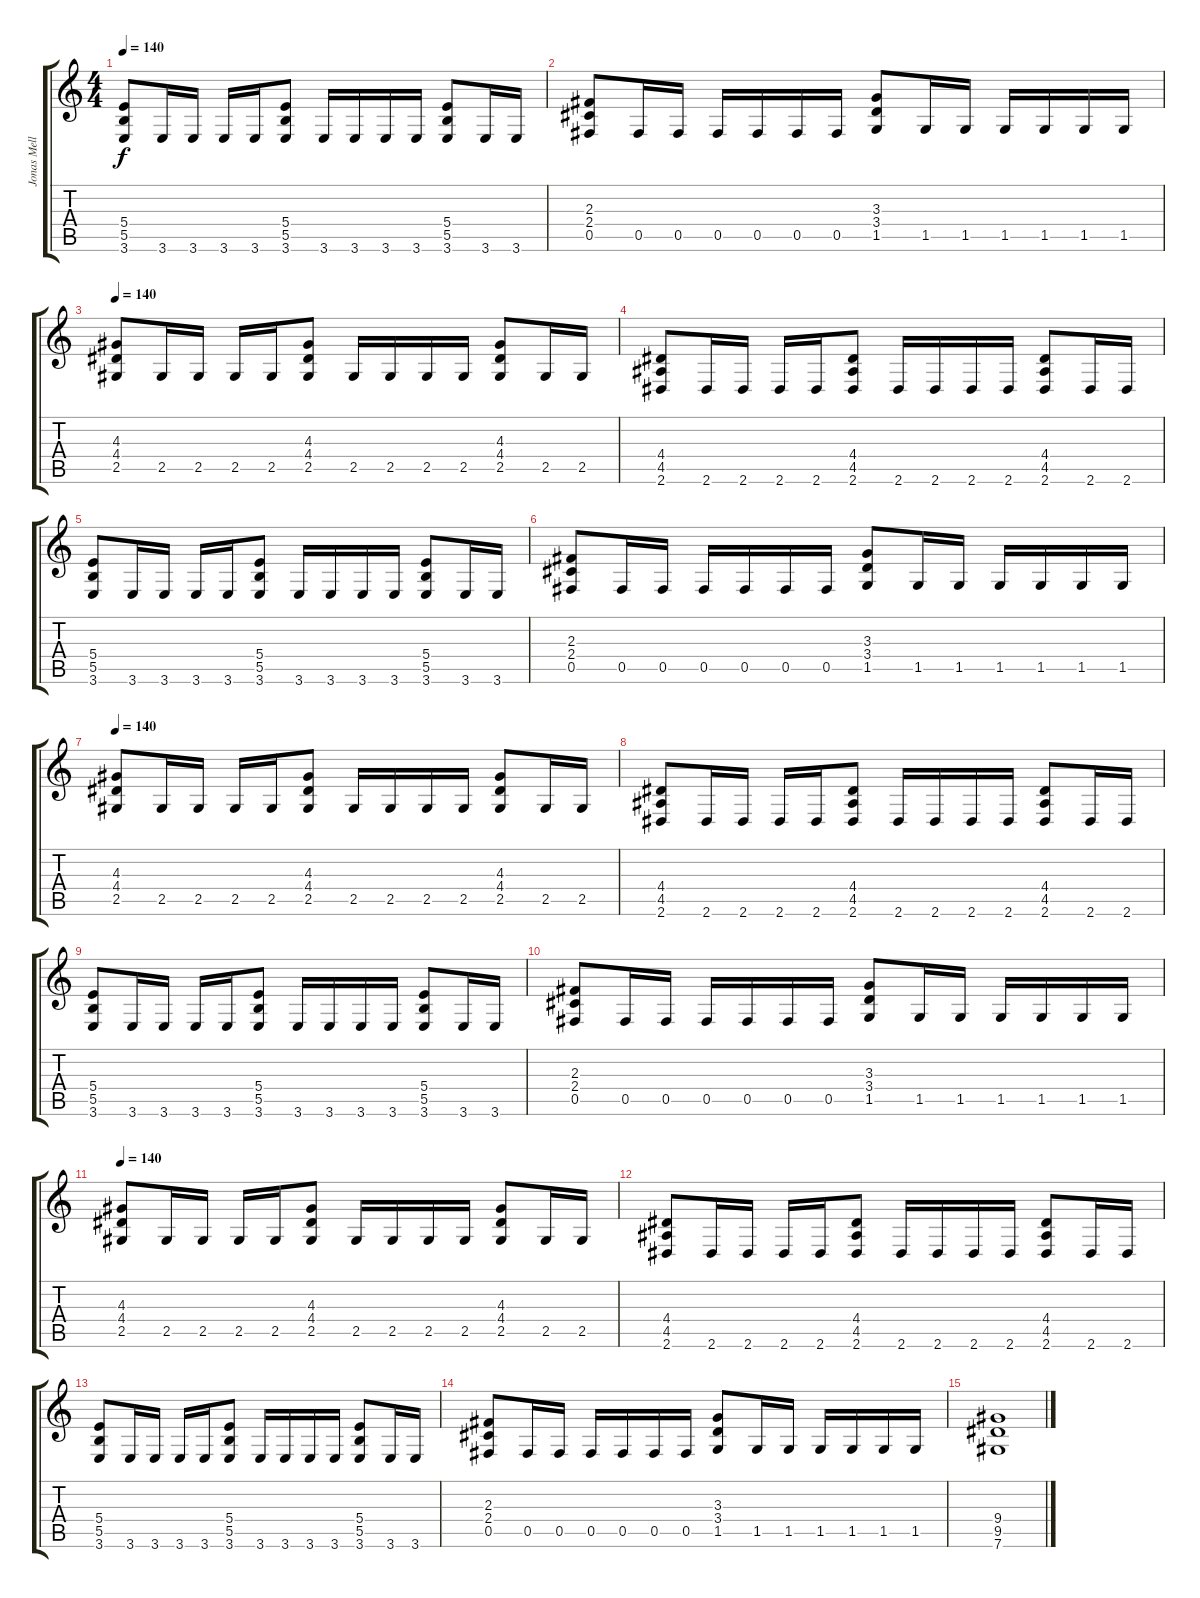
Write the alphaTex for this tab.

\track ("Jonas Mellberg (Guitar)" "Jonas Mell") {instrument distortionguitar}
\staff {score tabs}
\tuning (Db4 Ab3 E3 B2 Gb2 Db2) {hide}
\ts (4 4)
\tempo 140
\clef g2
\ks c
(5.4 5.5 3.6).8{dy f} 3.6.16 3.6.16 3.6.16 3.6.16 (5.4 5.5 3.6).8 3.6.16 3.6.16 3.6.16 3.6.16 (5.4 5.5 3.6).8 3.6.16 3.6.16 |
(2.3 2.4 0.5).8 0.5.16 0.5.16 0.5.16 0.5.16 0.5.16 0.5.16 (3.3 3.4 1.5).8 1.5.16 1.5.16 1.5.16 1.5.16 1.5.16 1.5.16 |
\tempo 140
(4.3 4.4 2.5).8 2.5.16 2.5.16 2.5.16 2.5.16 (4.3 4.4 2.5).8 2.5.16 2.5.16 2.5.16 2.5.16 (4.3 4.4 2.5).8 2.5.16 2.5.16 |
(4.4 4.5 2.6).8 2.6.16 2.6.16 2.6.16 2.6.16 (4.4 4.5 2.6).8 2.6.16 2.6.16 2.6.16 2.6.16 (4.4 4.5 2.6).8 2.6.16 2.6.16 |
(5.4 5.5 3.6).8 3.6.16 3.6.16 3.6.16 3.6.16 (5.4 5.5 3.6).8 3.6.16 3.6.16 3.6.16 3.6.16 (5.4 5.5 3.6).8 3.6.16 3.6.16 |
(2.3 2.4 0.5).8 0.5.16 0.5.16 0.5.16 0.5.16 0.5.16 0.5.16 (3.3 3.4 1.5).8 1.5.16 1.5.16 1.5.16 1.5.16 1.5.16 1.5.16 |
\tempo 140
(4.3 4.4 2.5).8 2.5.16 2.5.16 2.5.16 2.5.16 (4.3 4.4 2.5).8 2.5.16 2.5.16 2.5.16 2.5.16 (4.3 4.4 2.5).8 2.5.16 2.5.16 |
(4.4 4.5 2.6).8 2.6.16 2.6.16 2.6.16 2.6.16 (4.4 4.5 2.6).8 2.6.16 2.6.16 2.6.16 2.6.16 (4.4 4.5 2.6).8 2.6.16 2.6.16 |
(5.4 5.5 3.6).8 3.6.16 3.6.16 3.6.16 3.6.16 (5.4 5.5 3.6).8 3.6.16 3.6.16 3.6.16 3.6.16 (5.4 5.5 3.6).8 3.6.16 3.6.16 |
(2.3 2.4 0.5).8 0.5.16 0.5.16 0.5.16 0.5.16 0.5.16 0.5.16 (3.3 3.4 1.5).8 1.5.16 1.5.16 1.5.16 1.5.16 1.5.16 1.5.16 |
\tempo 140
(4.3 4.4 2.5).8 2.5.16 2.5.16 2.5.16 2.5.16 (4.3 4.4 2.5).8 2.5.16 2.5.16 2.5.16 2.5.16 (4.3 4.4 2.5).8 2.5.16 2.5.16 |
(4.4 4.5 2.6).8 2.6.16 2.6.16 2.6.16 2.6.16 (4.4 4.5 2.6).8 2.6.16 2.6.16 2.6.16 2.6.16 (4.4 4.5 2.6).8 2.6.16 2.6.16 |
(5.4 5.5 3.6).8 3.6.16 3.6.16 3.6.16 3.6.16 (5.4 5.5 3.6).8 3.6.16 3.6.16 3.6.16 3.6.16 (5.4 5.5 3.6).8 3.6.16 3.6.16 |
(2.3 2.4 0.5).8 0.5.16 0.5.16 0.5.16 0.5.16 0.5.16 0.5.16 (3.3 3.4 1.5).8 1.5.16 1.5.16 1.5.16 1.5.16 1.5.16 1.5.16 |
(9.4 9.5 7.6).1
